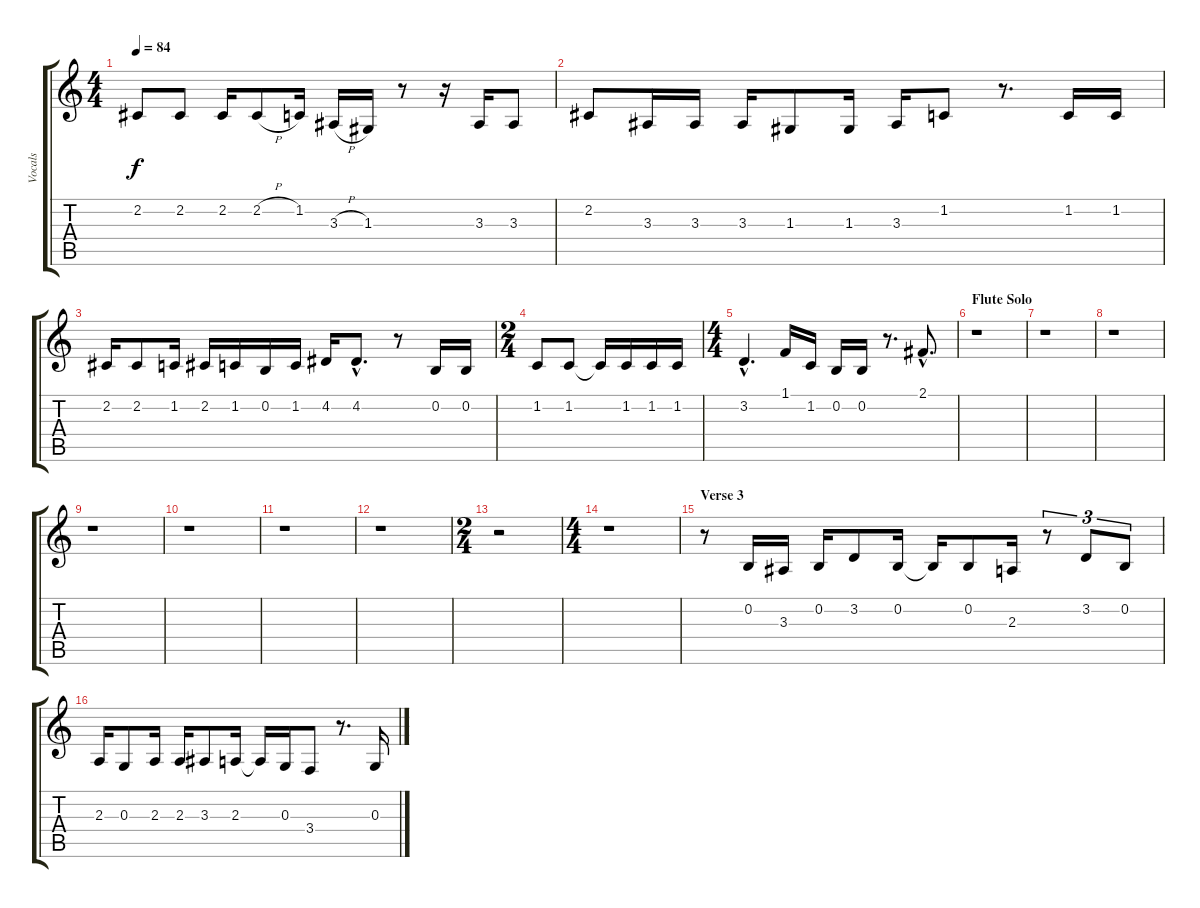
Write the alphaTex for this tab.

\track ("Vocals" "Vocals") {instrument sopranosax}
\staff {score tabs}
\tuning (E4 B3 G3 D3 A2 E2) {hide}
\ts (4 4)
\tempo 84
\clef g2
\ks aminor
2.2.8{dy f} 2.2.8 2.2.16 2.2{h}.8 1.2.16 3.3{h}.16 1.3.16 r.8 r.16 3.3.16 3.3.8 |
2.2.8 3.3.16 3.3.16 3.3.16 1.3.8 1.3.16 3.3.16 1.2.8 r.8{d} 1.2.16 1.2.16 |
2.2.16 2.2.8 1.2.16 2.2.16 1.2.16 0.2.16 1.2.16 4.2.16 4.2{hac}.8{d} r.8 0.2.16 0.2.16 |
\ts (2 4)
1.2.8 1.2.8 1.2{t}.16 1.2.16 1.2.16 1.2.16 |
\ts (4 4)
3.2{hac}.4{d} 1.1.16 1.2.16 0.2.16 0.2.16 r.8{d} 2.1{hac}.8{d} |
\section ("" "Flute Solo")
r.1 |
r.1 |
r.1 |
r.1 |
r.1 |
r.1 |
r.1 |
\ts (2 4)
r.2 |
\ts (4 4)
r.1 |
\section ("" "Verse 3")
r.8 0.2.16 3.3.16 0.2.16 3.2.8 0.2.16 0.2{t}.16 0.2.8 2.3.16 r.8{tu (3 2)} 3.2.8{tu (3 2)} 0.2.8{tu (3 2)} |
2.3.16 0.3.8 2.3.16 2.3.16 3.3.8 2.3.16 2.3{t}.16 0.3.16 3.4.8 r.8{d} 0.3.16
